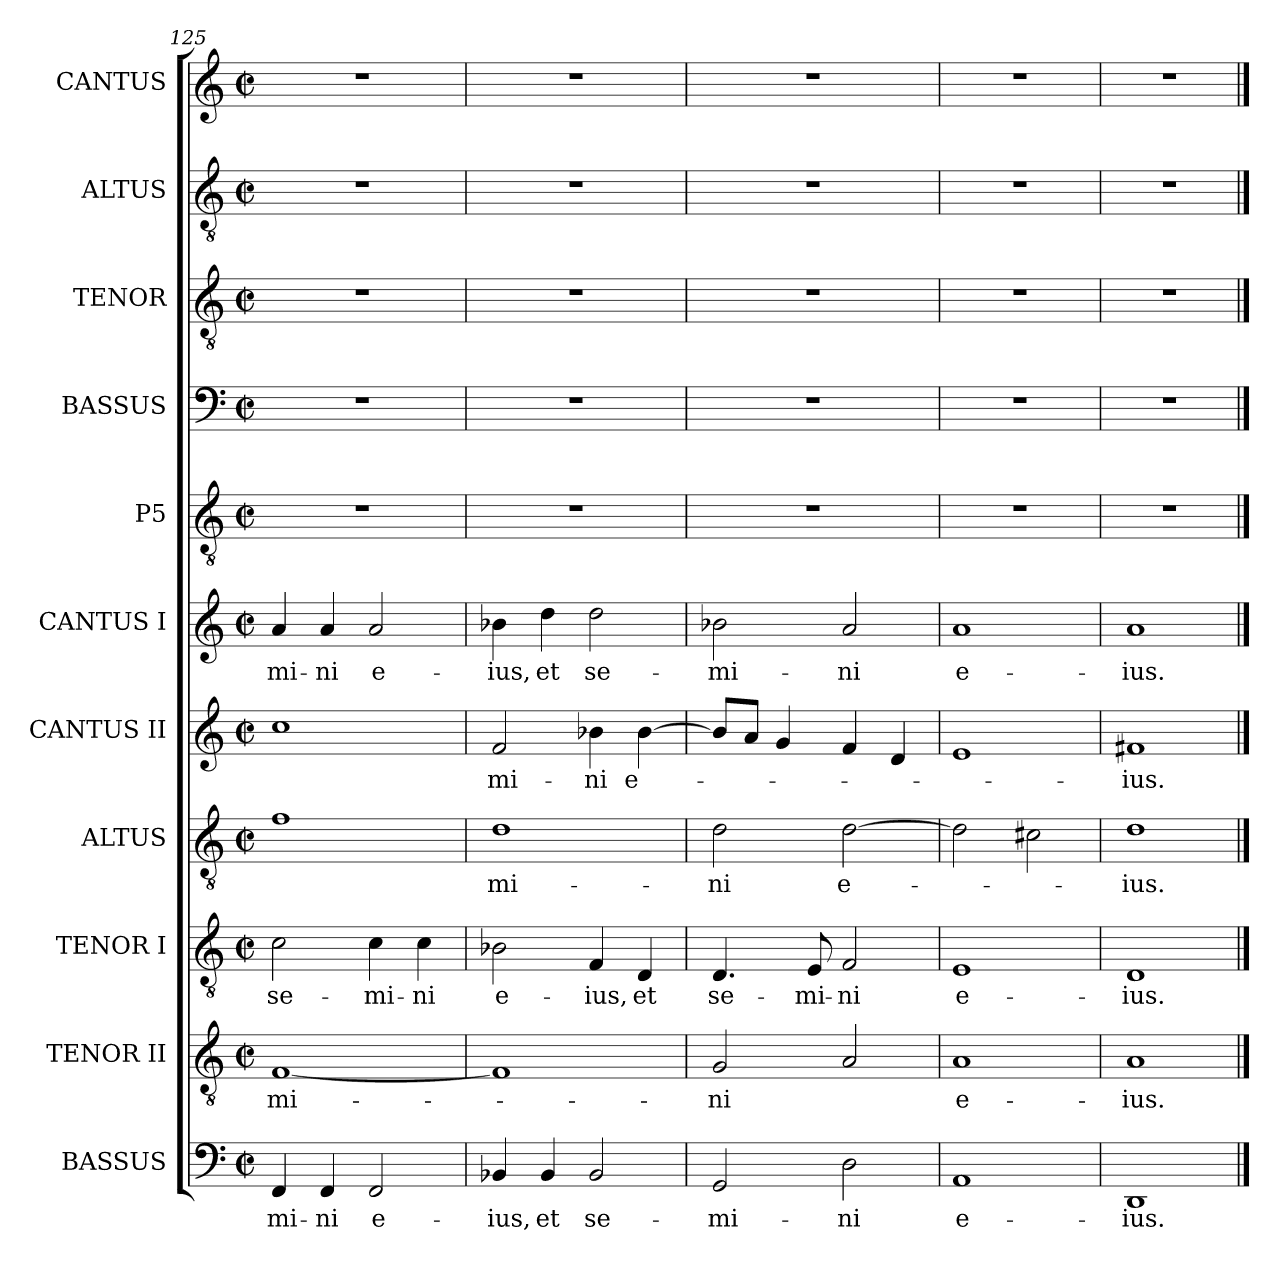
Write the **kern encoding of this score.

**kern	**text	**kern	**text	**kern	**text	**kern	**text	**kern	**text	**kern	**text	**kern	**kern	**kern	**kern	**kern
*part11	*part11	*part10	*part10	*part9	*part9	*part8	*part8	*part7	*part7	*part6	*part6	*part5	*part4	*part3	*part2	*part1
*staff11	*staff11	*staff10	*staff10	*staff9	*staff9	*staff8	*staff8	*staff7	*staff7	*staff6	*staff6	*staff5	*staff4	*staff3	*staff2	*staff1
*I"BASSUS	*	*I"TENOR II	*	*I"TENOR I	*	*I"ALTUS	*	*I"CANTUS II	*	*I"CANTUS I	*	*I"P5	*I"BASSUS	*I"TENOR	*I"ALTUS	*I"CANTUS
*I'B.	*	*I'T. II	*	*I'T. I	*	*I'A.	*	*I'C. II	*	*I'C. I	*	*	*I'B.	*I'T.	*I'A.	*I'C.
!!LO:LB:g=z
*clefF4	*	*clefGv2	*	*clefGv2	*	*clefGv2	*	*clefG2	*	*clefG2	*	*clefGv2	*clefF4	*clefGv2	*clefGv2	*clefG2
*	*	*ITrd7c12	*	*ITrd7c12	*	*ITrd7c12	*	*	*	*	*	*ITrd7c12	*	*ITrd7c12	*ITrd7c12	*
*k[]	*	*k[]	*	*k[]	*	*k[]	*	*k[]	*	*k[]	*	*k[]	*k[]	*k[]	*k[]	*k[]
*a:	*	*a:	*	*a:	*	*a:	*	*a:	*	*a:	*	*a:	*a:	*a:	*a:	*a:
*M2/2	*	*M2/2	*	*M2/2	*	*M2/2	*	*M2/2	*	*M2/2	*	*M2/2	*M2/2	*M2/2	*M2/2	*M2/2
*met(c|)	*	*met(c|)	*	*met(c|)	*	*met(c|)	*	*met(c|)	*	*met(c|)	*	*met(c|)	*met(c|)	*met(c|)	*met(c|)	*met(c|)
=125	=125	=125	=125	=125	=125	=125	=125	=125	=125	=125	=125	=125	=125	=125	=125	=125
!	!LO:LY:b:color=#000000	!	!	!	!	!	!	!	!	!	!	!	!	!	!	!
!	!	!	!LO:LY:b:color=#000000	!	!	!	!	!	!	!	!	!	!	!	!	!
!	!	!	!	!	!LO:LY:b:color=#000000	!	!	!	!	!	!	!	!	!	!	!
!	!	!	!	!	!	!	!	!	!	!	!LO:LY:b:color=#000000	!	!	!	!	!
4FFi/	-mi-	[1FFi	-mi-	2Ci\	se-	1Fi	.	1cci	.	4ai/	-mi-	1r	1r	1r	1r	1r
!	!LO:LY:b:color=#000000	!	!	!	!	!	!	!	!	!	!	!	!	!	!	!
!	!	!	!	!	!	!	!	!	!	!	!LO:LY:b:color=#000000	!	!	!	!	!
4FFi/	-ni	.	.	.	.	.	.	.	.	4ai/	-ni	.	.	.	.	.
!	!LO:LY:b:color=#000000	!	!	!	!	!	!	!	!	!	!	!	!	!	!	!
!	!	!	!	!	!LO:LY:b:color=#000000	!	!	!	!	!	!	!	!	!	!	!
!	!	!	!	!	!	!	!	!	!	!	!LO:LY:b:color=#000000	!	!	!	!	!
2FFi/	e-	.	.	4Ci\	-mi-	.	.	.	.	2ai/	e-	.	.	.	.	.
!	!	!	!	!	!LO:LY:b:color=#000000	!	!	!	!	!	!	!	!	!	!	!
.	.	.	.	4Ci\	-ni	.	.	.	.	.	.	.	.	.	.	.
=126	=126	=126	=126	=126	=126	=126	=126	=126	=126	=126	=126	=126	=126	=126	=126	=126
!	!LO:LY:b:color=#000000	!	!	!	!	!	!	!	!	!	!	!	!	!	!	!
!	!	!	!	!	!LO:LY:b:color=#000000	!	!	!	!	!	!	!	!	!	!	!
!	!	!	!	!	!	!	!LO:LY:b:color=#000000	!	!	!	!	!	!	!	!	!
!	!	!	!	!	!	!	!	!	!LO:LY:b:color=#000000	!	!	!	!	!	!	!
!	!	!	!	!	!	!	!	!	!	!	!LO:LY:b:color=#000000	!	!	!	!	!
4BB-Xi/	-ius,	1FFi]	.	2BB-Xi\	e-	1Di	-mi-	2fi/	-mi-	4b-Xi\	-ius,	1r	1r	1r	1r	1r
!	!LO:LY:b:color=#000000	!	!	!	!	!	!	!	!	!	!	!	!	!	!	!
!	!	!	!	!	!	!	!	!	!	!	!LO:LY:b:color=#000000	!	!	!	!	!
4BB-i/	et	.	.	.	.	.	.	.	.	4ddi\	et	.	.	.	.	.
!	!LO:LY:b:color=#000000	!	!	!	!	!	!	!	!	!	!	!	!	!	!	!
!	!	!	!	!	!LO:LY:b:color=#000000	!	!	!	!	!	!	!	!	!	!	!
!	!	!	!	!	!	!	!	!	!LO:LY:b:color=#000000	!	!	!	!	!	!	!
!	!	!	!	!	!	!	!	!	!	!	!LO:LY:b:color=#000000	!	!	!	!	!
2BB-i/	se-	.	.	4FFi/	-ius,	.	.	4b-Xi\	-ni	2ddi\	se-	.	.	.	.	.
!	!	!	!	!	!LO:LY:b:color=#000000	!	!	!	!	!	!	!	!	!	!	!
!	!	!	!	!	!	!	!	!	!LO:LY:b:color=#000000	!	!	!	!	!	!	!
.	.	.	.	4DDi/	et	.	.	[4b-i\	e-	.	.	.	.	.	.	.
=127	=127	=127	=127	=127	=127	=127	=127	=127	=127	=127	=127	=127	=127	=127	=127	=127
!	!LO:LY:b:color=#000000	!	!	!	!	!	!	!	!	!	!	!	!	!	!	!
!	!	!	!LO:LY:b:color=#000000	!	!	!	!	!	!	!	!	!	!	!	!	!
!	!	!	!	!	!LO:LY:b:color=#000000	!	!	!	!	!	!	!	!	!	!	!
!	!	!	!	!	!	!	!LO:LY:b:color=#000000	!	!	!	!	!	!	!	!	!
!	!	!	!	!	!	!	!	!	!	!	!LO:LY:b:color=#000000	!	!	!	!	!
2GGi/	-mi-	2GGi/	-ni	4.DDi/	se-	2Di\	-ni	8b-i/L]	.	2b-Xi\	-mi-	1r	1r	1r	1r	1r
.	.	.	.	.	.	.	.	8ai/J	.	.	.	.	.	.	.	.
.	.	.	.	.	.	.	.	4gi/	.	.	.	.	.	.	.	.
!	!	!	!	!	!LO:LY:b:color=#000000	!	!	!	!	!	!	!	!	!	!	!
.	.	.	.	8EEi/	-mi-	.	.	.	.	.	.	.	.	.	.	.
!	!LO:LY:b:color=#000000	!	!	!	!	!	!	!	!	!	!	!	!	!	!	!
!	!	!	!	!	!LO:LY:b:color=#000000	!	!	!	!	!	!	!	!	!	!	!
!	!	!	!	!	!	!	!LO:LY:b:color=#000000	!	!	!	!	!	!	!	!	!
!	!	!	!	!	!	!	!	!	!	!	!LO:LY:b:color=#000000	!	!	!	!	!
2Di\	-ni	2AAi/	.	2FFi/	-ni	[2Di\	e-	4fi/	.	2ai/	-ni	.	.	.	.	.
.	.	.	.	.	.	.	.	4di/	.	.	.	.	.	.	.	.
=128	=128	=128	=128	=128	=128	=128	=128	=128	=128	=128	=128	=128	=128	=128	=128	=128
!	!LO:LY:b:color=#000000	!	!	!	!	!	!	!	!	!	!	!	!	!	!	!
!	!	!	!LO:LY:b:color=#000000	!	!	!	!	!	!	!	!	!	!	!	!	!
!	!	!	!	!	!LO:LY:b:color=#000000	!	!	!	!	!	!	!	!	!	!	!
!	!	!	!	!	!	!	!	!	!	!	!LO:LY:b:color=#000000	!	!	!	!	!
1AAi	e-	1AAi	e-	1EEi	e-	2Di\]	.	1ei	.	1ai	e-	1r	1r	1r	1r	1r
.	.	.	.	.	.	2C#Xi\	.	.	.	.	.	.	.	.	.	.
=129	=129	=129	=129	=129	=129	=129	=129	=129	=129	=129	=129	=129	=129	=129	=129	=129
!	!LO:LY:b:color=#000000	!	!	!	!	!	!	!	!	!	!	!	!	!	!	!
!	!	!	!LO:LY:b:color=#000000	!	!	!	!	!	!	!	!	!	!	!	!	!
!	!	!	!	!	!LO:LY:b:color=#000000	!	!	!	!	!	!	!	!	!	!	!
!	!	!	!	!	!	!	!LO:LY:b:color=#000000	!	!	!	!	!	!	!	!	!
!	!	!	!	!	!	!	!	!	!LO:LY:b:color=#000000	!	!	!	!	!	!	!
!	!	!	!	!	!	!	!	!	!	!	!LO:LY:b:color=#000000	!	!	!	!	!
1DDi	-ius.	1AAi	-ius.	1DDi	-ius.	1Di	-ius.	1f#Xi	-ius.	1ai	-ius.	1r	1r	1r	1r	1r
==	==	==	==	==	==	==	==	==	==	==	==	==	==	==	==	==
*-	*-	*-	*-	*-	*-	*-	*-	*-	*-	*-	*-	*-	*-	*-	*-	*-
